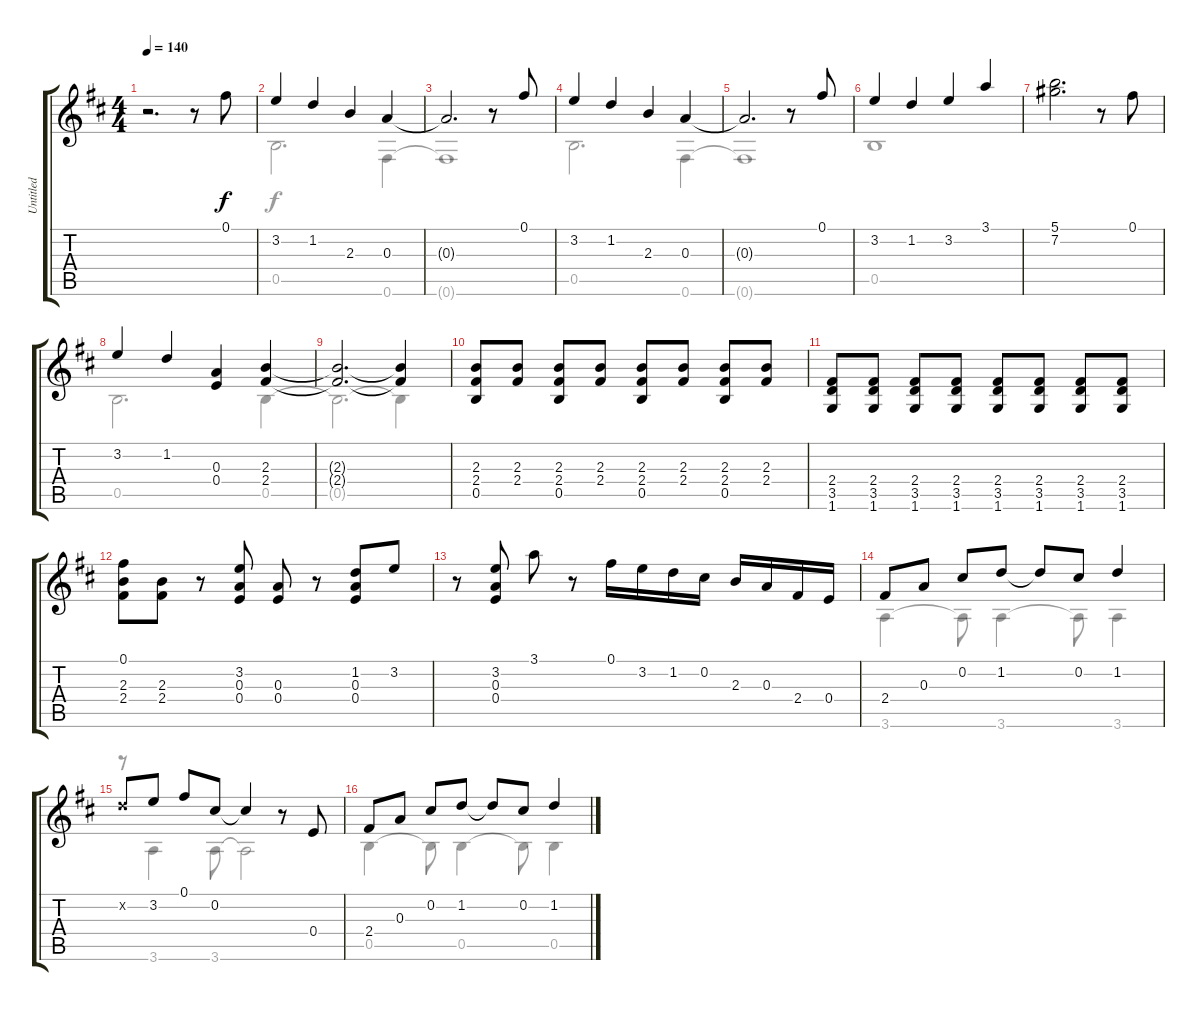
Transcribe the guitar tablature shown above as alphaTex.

\track ("Untitled" "Untitled") {instrument acousticguitarnylon}
\staff {score tabs}
\tuning (Gb4 Db4 A3 E3 B2 Gb2) {hide}
\voice
\ts (4 4)
\tempo 140
\clef g2
\ks d
r.2{d dy f instrument acousticguitarnylon} r.8 0.1.8 |
3.2.4 1.2.4 2.3.4 0.3.4 |
0.3{t}.2{d} r.8 0.1.8 |
3.2.4 1.2.4 2.3.4 0.3.4 |
0.3{t}.2{d} r.8 0.1.8 |
3.2.4 1.2.4 3.2.4 3.1.4 |
(5.1 7.2).2{d} r.8 0.1.8 |
3.2.4 1.2.4 (0.3 0.4).4 (2.3 2.4).4 |
(2.3{t} 2.4{t}).2{d} (2.3{t} 2.4{t}).4 |
(2.3 2.4 0.5).8 (2.3 2.4).8 (2.3 2.4 0.5).8 (2.3 2.4).8 (2.3 2.4 0.5).8 (2.3 2.4).8 (2.3 2.4 0.5).8 (2.3 2.4).8 |
(2.4 3.5 1.6).8 (2.4 3.5 1.6).8 (2.4 3.5 1.6).8 (2.4 3.5 1.6).8 (2.4 3.5 1.6).8 (2.4 3.5 1.6).8 (2.4 3.5 1.6).8 (2.4 3.5 1.6).8 |
(0.1 2.3 2.4).8 (2.3 2.4).8 r.8 (3.2 0.3 0.4).8 (0.3 0.4).8 r.8 (1.2 0.3 0.4).8 3.2.8 |
r.8 (3.2 0.3 0.4).8 3.1.8 r.8 0.1.16 3.2.16 1.2.16 0.2.16 2.3.16 0.3.16 2.4.16 0.4.16 |
2.4.8 0.3.8 0.2.8 1.2.8 1.2{t}.8 0.2.8 1.2.4 |
1.2{x}.8 3.2.8 0.1.8 0.2.8 0.2{t}.4 r.8 0.4.8 |
2.4.8 0.3.8 0.2.8 1.2.8 1.2{t}.8 0.2.8 1.2.4
\voice
\clef g2
\ottava regular
\simile none
\ks d
|
0.5.2{d} 0.6.4 |
0.6{t}.1 |
0.5.2{d} 0.6.4 |
0.6{t}.1 |
0.5.1 |
|
0.5.2{d} 0.5.4 |
0.5{t}.2{d} 0.5{t}.4 |
|
|
|
|
3.6.4 3.6{t}.8 3.6.4 3.6{t}.8 3.6.4 |
r.8 3.6.4 3.6.8 3.6{t}.2 |
0.5.4 0.5{t}.8 0.5.4 0.5{t}.8 0.5.4
